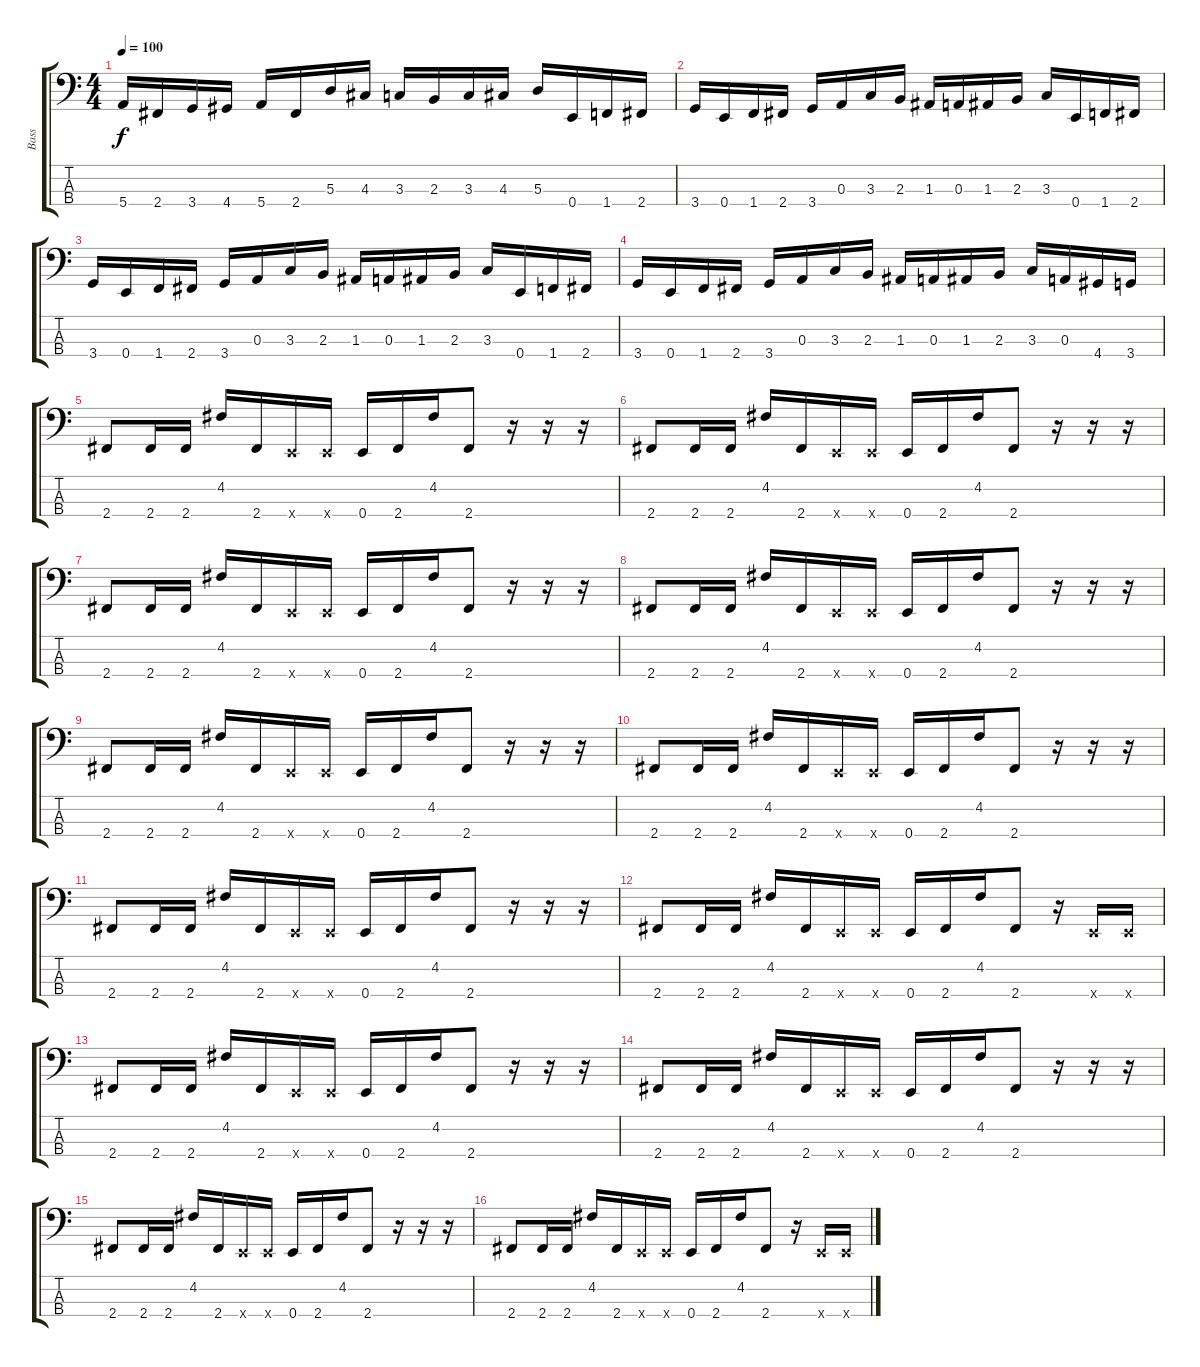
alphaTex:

\track ("Bass" "Bass") {instrument electricbasspick}
\staff {score tabs}
\tuning (G2 D2 A1 E1) {hide}
\ts (4 4)
\tempo 100
\clef f4
\ks c
5.4.16{dy f} 2.4.16 3.4.16 4.4.16 5.4.16 2.4.16 5.3.16 4.3.16 3.3.16 2.3.16 3.3.16 4.3.16 5.3.16 0.4.16 1.4.16 2.4.16 |
3.4.16 0.4.16 1.4.16 2.4.16 3.4.16 0.3.16 3.3.16 2.3.16 1.3.16 0.3.16 1.3.16 2.3.16 3.3.16 0.4.16 1.4.16 2.4.16 |
3.4.16 0.4.16 1.4.16 2.4.16 3.4.16 0.3.16 3.3.16 2.3.16 1.3.16 0.3.16 1.3.16 2.3.16 3.3.16 0.4.16 1.4.16 2.4.16 |
3.4.16 0.4.16 1.4.16 2.4.16 3.4.16 0.3.16 3.3.16 2.3.16 1.3.16 0.3.16 1.3.16 2.3.16 3.3.16 0.3.16 4.4.16 3.4.16 |
2.4.8 2.4.16 2.4.16 4.2.16 2.4.16 0.4{x}.16 0.4{x}.16 0.4.16 2.4.16 4.2.16 2.4.8 r.16 r.16 r.16 |
2.4.8 2.4.16 2.4.16 4.2.16 2.4.16 0.4{x}.16 0.4{x}.16 0.4.16 2.4.16 4.2.16 2.4.8 r.16 r.16 r.16 |
2.4.8 2.4.16 2.4.16 4.2.16 2.4.16 0.4{x}.16 0.4{x}.16 0.4.16 2.4.16 4.2.16 2.4.8 r.16 r.16 r.16 |
2.4.8 2.4.16 2.4.16 4.2.16 2.4.16 0.4{x}.16 0.4{x}.16 0.4.16 2.4.16 4.2.16 2.4.8 r.16 r.16 r.16 |
2.4.8 2.4.16 2.4.16 4.2.16 2.4.16 0.4{x}.16 0.4{x}.16 0.4.16 2.4.16 4.2.16 2.4.8 r.16 r.16 r.16 |
2.4.8 2.4.16 2.4.16 4.2.16 2.4.16 0.4{x}.16 0.4{x}.16 0.4.16 2.4.16 4.2.16 2.4.8 r.16 r.16 r.16 |
2.4.8 2.4.16 2.4.16 4.2.16 2.4.16 0.4{x}.16 0.4{x}.16 0.4.16 2.4.16 4.2.16 2.4.8 r.16 r.16 r.16 |
2.4.8 2.4.16 2.4.16 4.2.16 2.4.16 0.4{x}.16 0.4{x}.16 0.4.16 2.4.16 4.2.16 2.4.8 r.16 0.4{x}.16 0.4{x}.16 |
2.4.8 2.4.16 2.4.16 4.2.16 2.4.16 0.4{x}.16 0.4{x}.16 0.4.16 2.4.16 4.2.16 2.4.8 r.16 r.16 r.16 |
2.4.8 2.4.16 2.4.16 4.2.16 2.4.16 0.4{x}.16 0.4{x}.16 0.4.16 2.4.16 4.2.16 2.4.8 r.16 r.16 r.16 |
2.4.8 2.4.16 2.4.16 4.2.16 2.4.16 0.4{x}.16 0.4{x}.16 0.4.16 2.4.16 4.2.16 2.4.8 r.16 r.16 r.16 |
2.4.8 2.4.16 2.4.16 4.2.16 2.4.16 0.4{x}.16 0.4{x}.16 0.4.16 2.4.16 4.2.16 2.4.8 r.16 0.4{x}.16 0.4{x}.16
